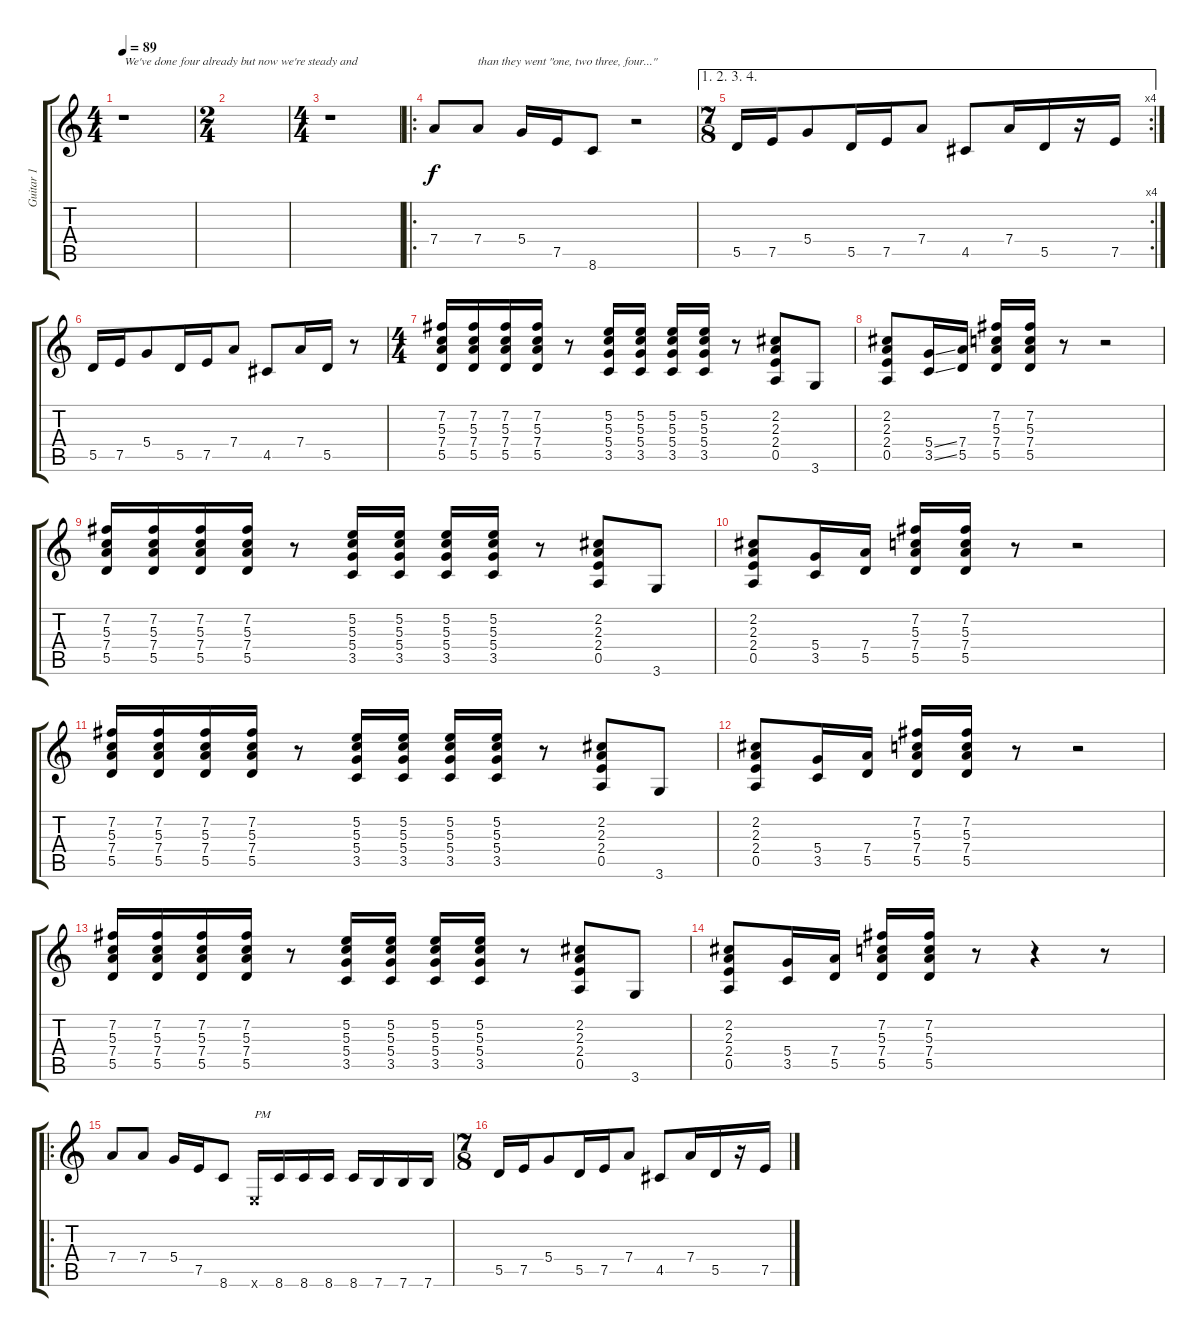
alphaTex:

\track ("Guitar 1" "Guitar 1") {instrument distortionguitar}
\staff {score tabs}
\tuning (E4 B3 G3 D3 A2 E2) {hide}
\ts (4 4)
\tempo 89
\clef g2
\ks c
r.1{txt "We've done four already but now we're steady and " dy f instrument distortionguitar} |
\ts (2 4)
|
\ts (4 4)
r.1 |
\ro
7.4.8 7.4.8{txt "than they went \"one, two three, four...\""} 5.4.16 7.5.16 8.6.8 r.2 |
\ae (1 2 3 4)
\rc 4
\ts (7 8)
5.5.16 7.5.16 5.4.8 5.5.16 7.5.16 7.4.8 4.5.8 7.4.16 5.5.16 r.16 7.5.16 |
5.5.16 7.5.16 5.4.8 5.5.16 7.5.16 7.4.8 4.5.8 7.4.16 5.5.16 r.8 |
\ts (4 4)
(7.2 5.3 7.4 5.5).16 (7.2 5.3 7.4 5.5).16 (7.2 5.3 7.4 5.5).16 (7.2 5.3 7.4 5.5).16 r.8 (5.2 5.3 5.4 3.5).16 (5.2 5.3 5.4 3.5).16 (5.2 5.3 5.4 3.5).16 (5.2 5.3 5.4 3.5).16 r.8 (2.2 2.3 2.4 0.5).8 3.6.8 |
(2.2 2.3 2.4 0.5).8 (5.4{ss} 3.5{ss}).16 (7.4 5.5).16 (7.2 5.3 7.4 5.5).16 (7.2 5.3 7.4 5.5).16 r.8 r.2 |
(7.2 5.3 7.4 5.5).16 (7.2 5.3 7.4 5.5).16 (7.2 5.3 7.4 5.5).16 (7.2 5.3 7.4 5.5).16 r.8 (5.2 5.3 5.4 3.5).16 (5.2 5.3 5.4 3.5).16 (5.2 5.3 5.4 3.5).16 (5.2 5.3 5.4 3.5).16 r.8 (2.2 2.3 2.4 0.5).8 3.6.8 |
(2.2 2.3 2.4 0.5).8 (5.4 3.5).16 (7.4 5.5).16 (7.2 5.3 7.4 5.5).16 (7.2 5.3 7.4 5.5).16 r.8 r.2 |
(7.2 5.3 7.4 5.5).16 (7.2 5.3 7.4 5.5).16 (7.2 5.3 7.4 5.5).16 (7.2 5.3 7.4 5.5).16 r.8 (5.2 5.3 5.4 3.5).16 (5.2 5.3 5.4 3.5).16 (5.2 5.3 5.4 3.5).16 (5.2 5.3 5.4 3.5).16 r.8 (2.2 2.3 2.4 0.5).8 3.6.8 |
(2.2 2.3 2.4 0.5).8 (5.4 3.5).16 (7.4 5.5).16 (7.2 5.3 7.4 5.5).16 (7.2 5.3 7.4 5.5).16 r.8 r.2 |
(7.2 5.3 7.4 5.5).16 (7.2 5.3 7.4 5.5).16 (7.2 5.3 7.4 5.5).16 (7.2 5.3 7.4 5.5).16 r.8 (5.2 5.3 5.4 3.5).16 (5.2 5.3 5.4 3.5).16 (5.2 5.3 5.4 3.5).16 (5.2 5.3 5.4 3.5).16 r.8 (2.2 2.3 2.4 0.5).8 3.6.8 |
(2.2 2.3 2.4 0.5).8 (5.4 3.5).16 (7.4 5.5).16 (7.2 5.3 7.4 5.5).16 (7.2 5.3 7.4 5.5).16 r.8 r.4 r.8 |
\ro
7.4.8 7.4.8 5.4.16 7.5.16 8.6.8 0.6{x}.16{txt "PM"} 8.6.16 8.6.16 8.6.16 8.6.16 7.6.16 7.6.16 7.6.16 |
\ts (7 8)
5.5.16 7.5.16 5.4.8 5.5.16 7.5.16 7.4.8 4.5.8 7.4.16 5.5.16 r.16 7.5.16
